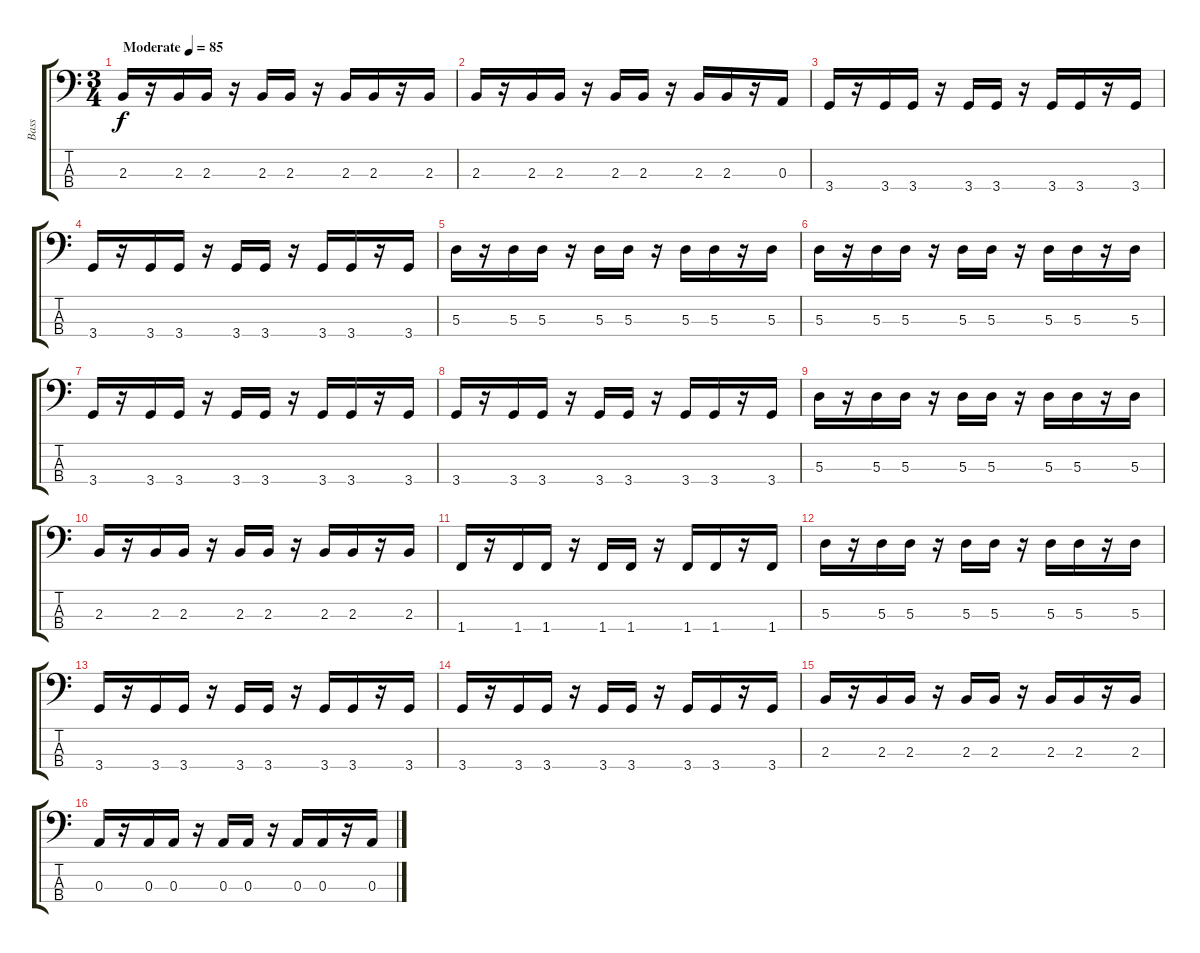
\track ("Bass" "Bass") {instrument electricbasspick}
\staff {score tabs}
\tuning (G2 D2 A1 E1) {hide}
\ts (3 4)
\tempo (85 "Moderate")
\clef f4
\ks c
2.3.16{dy f instrument electricbasspick} r.16 2.3.16 2.3.16 r.16 2.3.16 2.3.16 r.16 2.3.16 2.3.16 r.16 2.3.16 |
2.3.16 r.16 2.3.16 2.3.16 r.16 2.3.16 2.3.16 r.16 2.3.16 2.3.16 r.16 0.3.16 |
3.4.16 r.16 3.4.16 3.4.16 r.16 3.4.16 3.4.16 r.16 3.4.16 3.4.16 r.16 3.4.16 |
3.4.16 r.16 3.4.16 3.4.16 r.16 3.4.16 3.4.16 r.16 3.4.16 3.4.16 r.16 3.4.16 |
5.3.16 r.16 5.3.16 5.3.16 r.16 5.3.16 5.3.16 r.16 5.3.16 5.3.16 r.16 5.3.16 |
5.3.16 r.16 5.3.16 5.3.16 r.16 5.3.16 5.3.16 r.16 5.3.16 5.3.16 r.16 5.3.16 |
3.4.16 r.16 3.4.16 3.4.16 r.16 3.4.16 3.4.16 r.16 3.4.16 3.4.16 r.16 3.4.16 |
3.4.16 r.16 3.4.16 3.4.16 r.16 3.4.16 3.4.16 r.16 3.4.16 3.4.16 r.16 3.4.16 |
5.3.16 r.16 5.3.16 5.3.16 r.16 5.3.16 5.3.16 r.16 5.3.16 5.3.16 r.16 5.3.16 |
2.3.16 r.16 2.3.16 2.3.16 r.16 2.3.16 2.3.16 r.16 2.3.16 2.3.16 r.16 2.3.16 |
1.4.16 r.16 1.4.16 1.4.16 r.16 1.4.16 1.4.16 r.16 1.4.16 1.4.16 r.16 1.4.16 |
5.3.16 r.16 5.3.16 5.3.16 r.16 5.3.16 5.3.16 r.16 5.3.16 5.3.16 r.16 5.3.16 |
3.4.16 r.16 3.4.16 3.4.16 r.16 3.4.16 3.4.16 r.16 3.4.16 3.4.16 r.16 3.4.16 |
3.4.16 r.16 3.4.16 3.4.16 r.16 3.4.16 3.4.16 r.16 3.4.16 3.4.16 r.16 3.4.16 |
2.3.16 r.16 2.3.16 2.3.16 r.16 2.3.16 2.3.16 r.16 2.3.16 2.3.16 r.16 2.3.16 |
0.3.16 r.16 0.3.16 0.3.16 r.16 0.3.16 0.3.16 r.16 0.3.16 0.3.16 r.16 0.3.16
